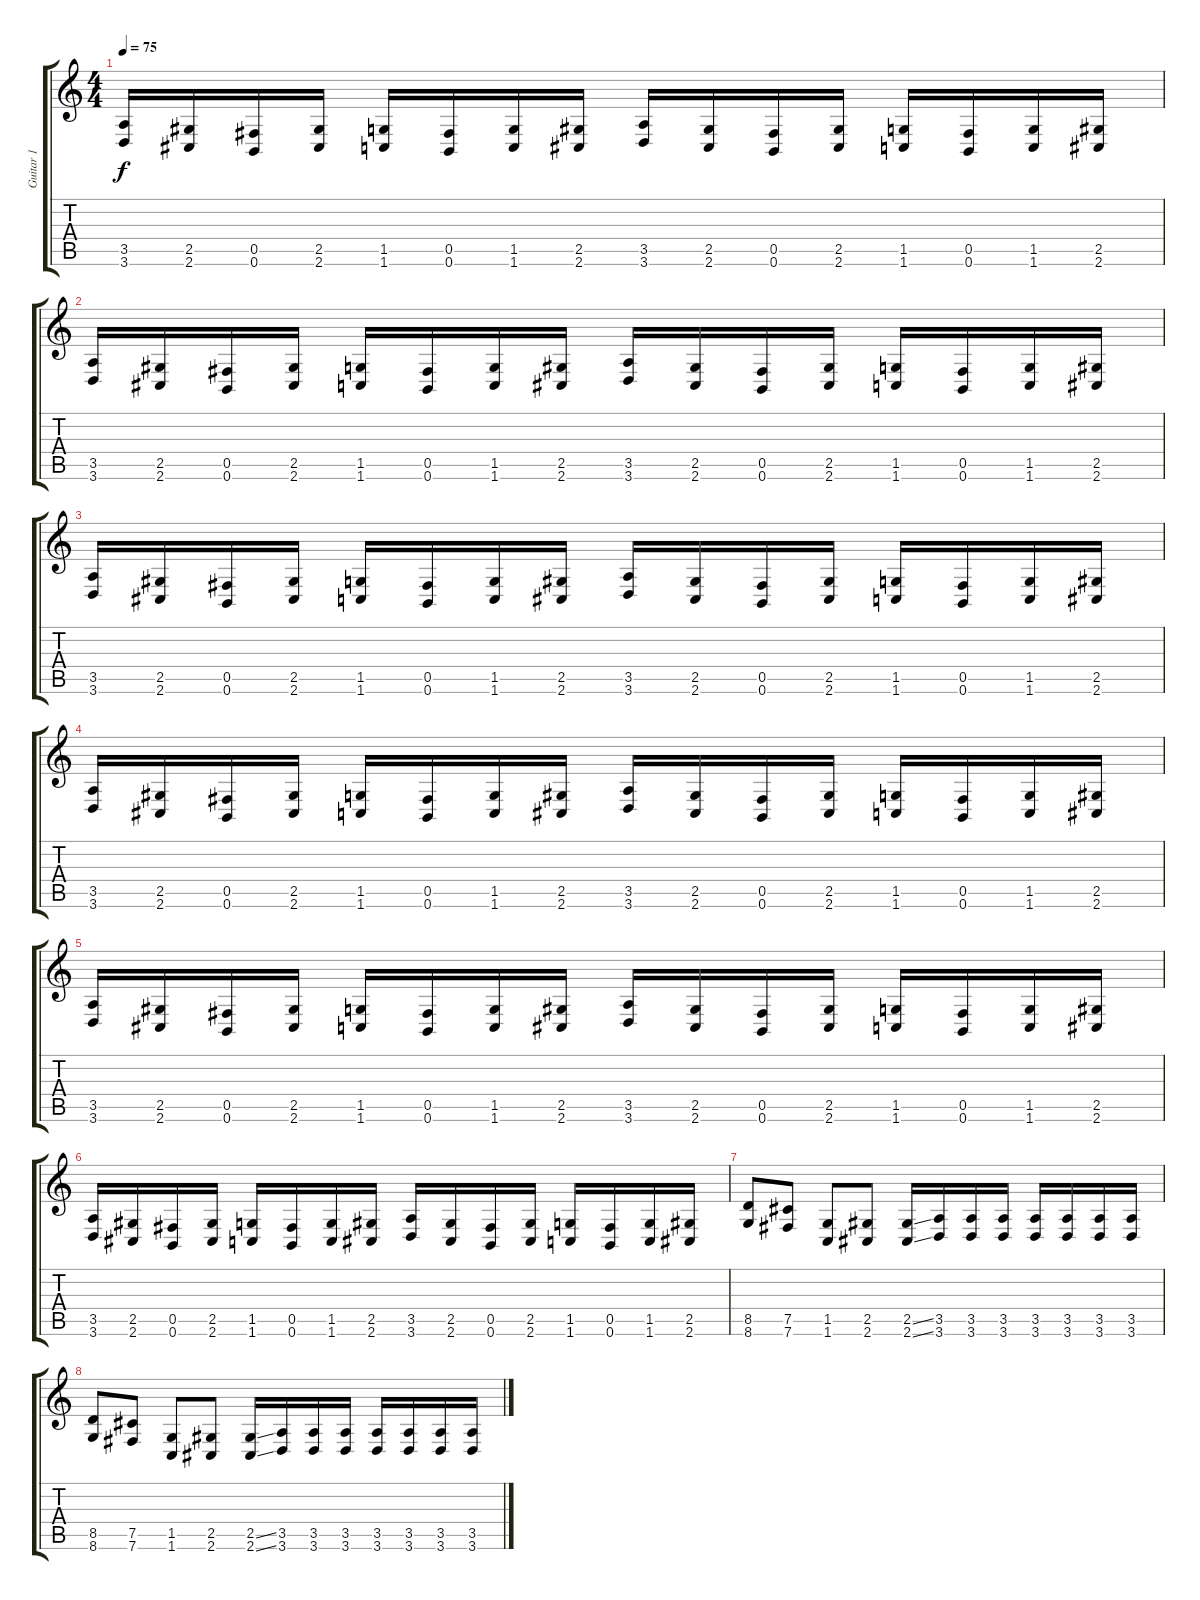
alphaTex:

\track ("Guitar 1" "Guitar 1") {instrument distortionguitar}
\staff {score tabs}
\tuning (Db4 Ab3 E3 B2 Gb2 B1) {hide}
\ts (4 4)
\tempo 75
\clef g2
\ks c
(3.5 3.6).16{dy f} (2.5 2.6).16 (0.5 0.6).16 (2.5 2.6).16 (1.5 1.6).16 (0.5 0.6).16 (1.5 1.6).16 (2.5 2.6).16 (3.5 3.6).16 (2.5 2.6).16 (0.5 0.6).16 (2.5 2.6).16 (1.5 1.6).16 (0.5 0.6).16 (1.5 1.6).16 (2.5 2.6).16 |
(3.5 3.6).16 (2.5 2.6).16 (0.5 0.6).16 (2.5 2.6).16 (1.5 1.6).16 (0.5 0.6).16 (1.5 1.6).16 (2.5 2.6).16 (3.5 3.6).16 (2.5 2.6).16 (0.5 0.6).16 (2.5 2.6).16 (1.5 1.6).16 (0.5 0.6).16 (1.5 1.6).16 (2.5 2.6).16 |
(3.5 3.6).16 (2.5 2.6).16 (0.5 0.6).16 (2.5 2.6).16 (1.5 1.6).16 (0.5 0.6).16 (1.5 1.6).16 (2.5 2.6).16 (3.5 3.6).16 (2.5 2.6).16 (0.5 0.6).16 (2.5 2.6).16 (1.5 1.6).16 (0.5 0.6).16 (1.5 1.6).16 (2.5 2.6).16 |
(3.5 3.6).16 (2.5 2.6).16 (0.5 0.6).16 (2.5 2.6).16 (1.5 1.6).16 (0.5 0.6).16 (1.5 1.6).16 (2.5 2.6).16 (3.5 3.6).16 (2.5 2.6).16 (0.5 0.6).16 (2.5 2.6).16 (1.5 1.6).16 (0.5 0.6).16 (1.5 1.6).16 (2.5 2.6).16 |
(3.5 3.6).16 (2.5 2.6).16 (0.5 0.6).16 (2.5 2.6).16 (1.5 1.6).16 (0.5 0.6).16 (1.5 1.6).16 (2.5 2.6).16 (3.5 3.6).16 (2.5 2.6).16 (0.5 0.6).16 (2.5 2.6).16 (1.5 1.6).16 (0.5 0.6).16 (1.5 1.6).16 (2.5 2.6).16 |
(3.5 3.6).16 (2.5 2.6).16 (0.5 0.6).16 (2.5 2.6).16 (1.5 1.6).16 (0.5 0.6).16 (1.5 1.6).16 (2.5 2.6).16 (3.5 3.6).16 (2.5 2.6).16 (0.5 0.6).16 (2.5 2.6).16 (1.5 1.6).16 (0.5 0.6).16 (1.5 1.6).16 (2.5 2.6).16 |
(8.5 8.6).8 (7.5 7.6).8 (1.5 1.6).8 (2.5 2.6).8 (2.5{ss} 2.6{ss}).16 (3.5 3.6).16 (3.5 3.6).16 (3.5 3.6).16 (3.5 3.6).16 (3.5 3.6).16 (3.5 3.6).16 (3.5 3.6).16 |
(8.5 8.6).8 (7.5 7.6).8 (1.5 1.6).8 (2.5 2.6).8 (2.5{ss} 2.6{ss}).16 (3.5 3.6).16 (3.5 3.6).16 (3.5 3.6).16 (3.5 3.6).16 (3.5 3.6).16 (3.5 3.6).16 (3.5 3.6).16
